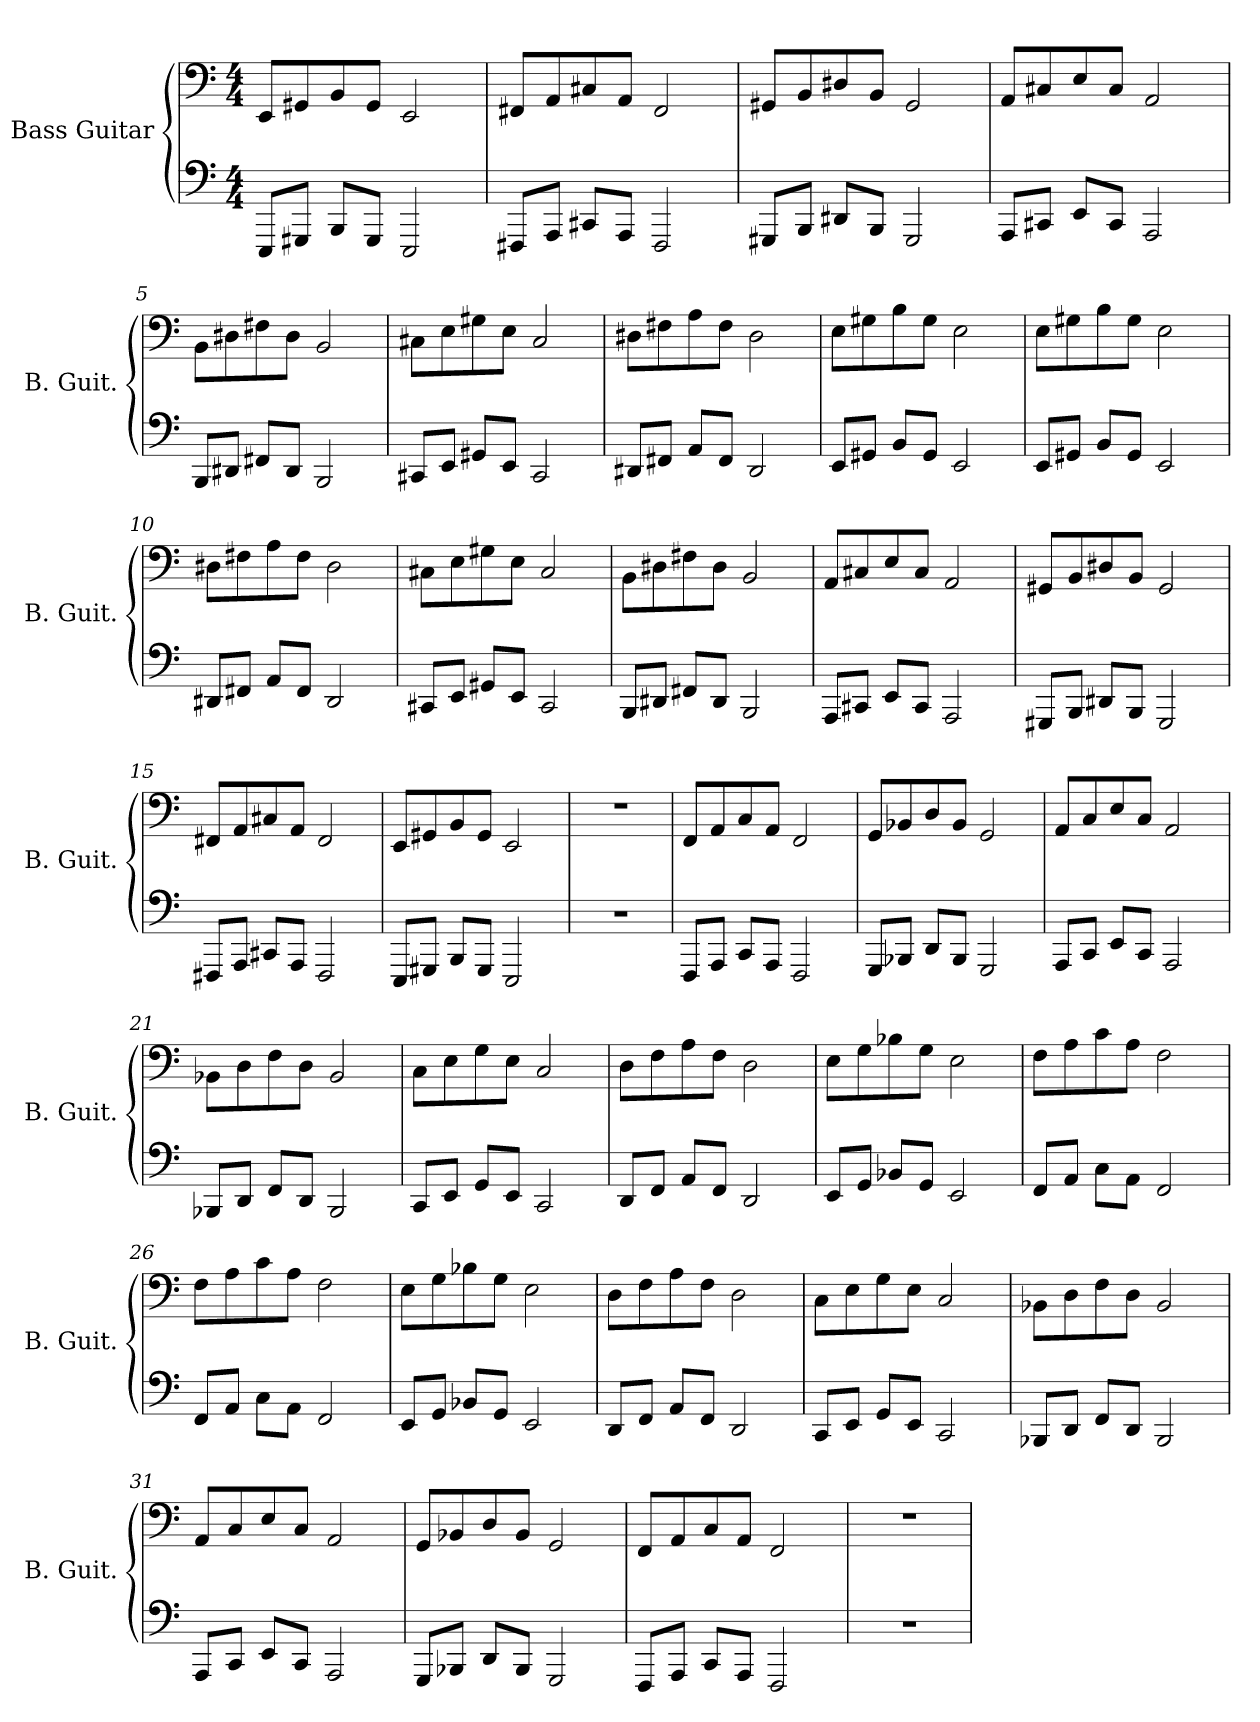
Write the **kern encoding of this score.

**kern	**kern
*part1	*part1
*staff2	*staff1
*I"Bass Guitar	*
*I'B. Guit.	*
*stria4	*
*	*clefF4
*ITrd7c12	*ITrd7c12
*k[]	*k[]
*M4/4	*M4/4
*MM114	*MM114
=1	=1
8EEEEL	8EEE/L
8GGGG#J	8GGG#X/
8BBBBL	8BBB/
8GGGG#J	8GGG#/J
2EEEE	2EEE/
=2	=2
8FFFF#L	8FFF#X/L
8AAAAJ	8AAA/
8CCC#L	8CC#X/
8AAAAJ	8AAA/J
2FFFF#	2FFF#/
=3	=3
8GGGG#L	8GGG#X/L
8BBBBJ	8BBB/
8DDD#L	8DD#X/
8BBBBJ	8BBB/J
2GGGG#	2GGG#/
=4	=4
8AAAAL	8AAA/L
8CCC#J	8CC#X/
8EEEL	8EE/
8CCC#J	8CC#/J
2AAAA	2AAA/
=5	=5
8BBBBL	8BBB\L
8DDD#J	8DD#X\
8FFF#L	8FF#X\
8DDD#J	8DD#\J
2BBBB	2BBB/
=6	=6
8CCC#L	8CC#X\L
8EEEJ	8EE\
8GGG#L	8GG#X\
8EEEJ	8EE\J
2CCC#	2CC#/
!!LO:LB:g=z
=7	=7
8DDD#L	8DD#X\L
8FFF#J	8FF#X\
8AAAL	8AA\
8FFF#J	8FF#\J
2DDD#	2DD#\
=8	=8
8EEEL	8EE\L
8GGG#J	8GG#X\
8BBBL	8BB\
8GGG#J	8GG#\J
2EEE	2EE\
=9	=9
8EEEL	8EE\L
8GGG#J	8GG#X\
8BBBL	8BB\
8GGG#J	8GG#\J
2EEE	2EE\
=10	=10
8DDD#L	8DD#X\L
8FFF#J	8FF#X\
8AAAL	8AA\
8FFF#J	8FF#\J
2DDD#	2DD#\
=11	=11
8CCC#L	8CC#X\L
8EEEJ	8EE\
8GGG#L	8GG#X\
8EEEJ	8EE\J
2CCC#	2CC#/
=12	=12
8BBBBL	8BBB\L
8DDD#J	8DD#X\
8FFF#L	8FF#X\
8DDD#J	8DD#\J
2BBBB	2BBB/
!!LO:LB:g=z
=13	=13
8AAAAL	8AAA/L
8CCC#J	8CC#X/
8EEEL	8EE/
8CCC#J	8CC#/J
2AAAA	2AAA/
=14	=14
8GGGG#L	8GGG#X/L
8BBBBJ	8BBB/
8DDD#L	8DD#X/
8BBBBJ	8BBB/J
2GGGG#	2GGG#/
=15	=15
8FFFF#L	8FFF#X/L
8AAAAJ	8AAA/
8CCC#L	8CC#X/
8AAAAJ	8AAA/J
2FFFF#	2FFF#/
=16	=16
8EEEEL	8EEE/L
8GGGG#J	8GGG#X/
8BBBBL	8BBB/
8GGGG#J	8GGG#/J
2EEEE	2EEE/
=17	=17
1r	1r
=18	=18
8FFFFL	8FFF/L
8AAAAJ	8AAA/
8CCCL	8CC/
8AAAAJ	8AAA/J
2FFFF	2FFF/
=19	=19
8GGGGL	8GGG/L
8BBBB-J	8BBB-X/
8DDDL	8DD/
8BBBB-J	8BBB-/J
2GGGG	2GGG/
=20	=20
8AAAAL	8AAA/L
8CCCJ	8CC/
8EEEL	8EE/
8CCCJ	8CC/J
2AAAA	2AAA/
!!LO:LB:g=z
=21	=21
8BBBB-L	8BBB-X\L
8DDDJ	8DD\
8FFFL	8FF\
8DDDJ	8DD\J
2BBBB-	2BBB-/
=22	=22
8CCCL	8CC\L
8EEEJ	8EE\
8GGGL	8GG\
8EEEJ	8EE\J
2CCC	2CC/
=23	=23
8DDDL	8DD\L
8FFFJ	8FF\
8AAAL	8AA\
8FFFJ	8FF\J
2DDD	2DD\
=24	=24
8EEEL	8EE\L
8GGGJ	8GG\
8BBB-L	8BB-X\
8GGGJ	8GG\J
2EEE	2EE\
=25	=25
8FFFL	8FF\L
8AAAJ	8AA\
8CCL	8C\
8AAAJ	8AA\J
2FFF	2FF\
=26	=26
8FFFL	8FF\L
8AAAJ	8AA\
8CCL	8C\
8AAAJ	8AA\J
2FFF	2FF\
=27	=27
8EEEL	8EE\L
8GGGJ	8GG\
8BBB-L	8BB-X\
8GGGJ	8GG\J
2EEE	2EE\
!!LO:LB:g=z
=28	=28
8DDDL	8DD\L
8FFFJ	8FF\
8AAAL	8AA\
8FFFJ	8FF\J
2DDD	2DD\
=29	=29
8CCCL	8CC\L
8EEEJ	8EE\
8GGGL	8GG\
8EEEJ	8EE\J
2CCC	2CC/
=30	=30
8BBBB-L	8BBB-X\L
8DDDJ	8DD\
8FFFL	8FF\
8DDDJ	8DD\J
2BBBB-	2BBB-/
=31	=31
8AAAAL	8AAA/L
8CCCJ	8CC/
8EEEL	8EE/
8CCCJ	8CC/J
2AAAA	2AAA/
=32	=32
8GGGGL	8GGG/L
8BBBB-J	8BBB-X/
8DDDL	8DD/
8BBBB-J	8BBB-/J
2GGGG	2GGG/
=33	=33
8FFFFL	8FFF/L
8AAAAJ	8AAA/
8CCCL	8CC/
8AAAAJ	8AAA/J
2FFFF	2FFF/
=34	=34
1r	1r
=	=
*-	*-
